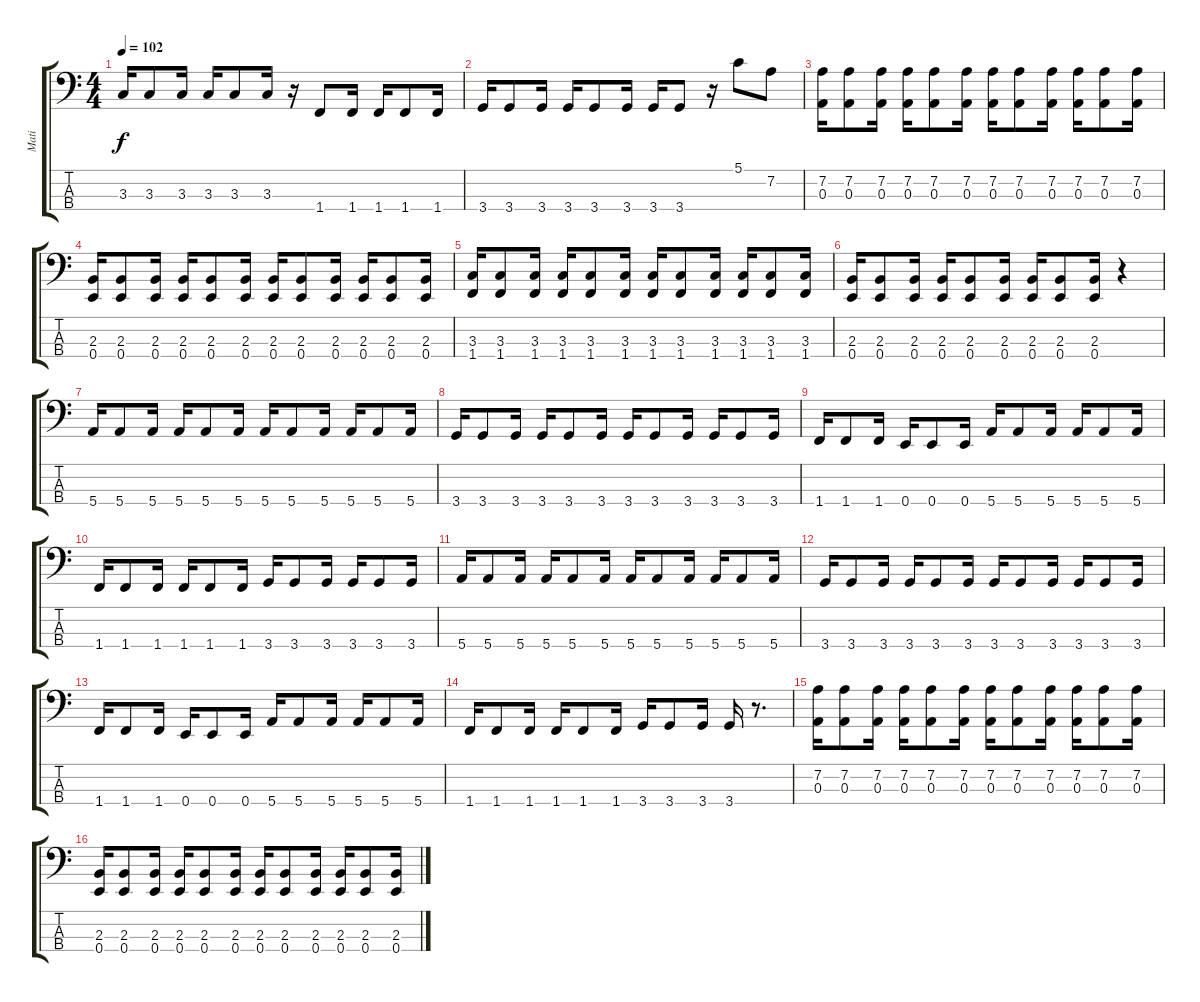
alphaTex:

\track ("Mati" "Mati") {instrument electricbasspick}
\staff {score tabs}
\tuning (G2 D2 A1 E1) {hide}
\ts (4 4)
\tempo 102
\clef f4
\ks c
3.3.16{dy f} 3.3.8 3.3.16 3.3.16 3.3.8 3.3.16 r.16 1.4.8 1.4.16 1.4.16 1.4.8 1.4.16 |
3.4.16 3.4.8 3.4.16 3.4.16 3.4.8 3.4.16 3.4.16 3.4.8 r.16 5.1.8 7.2.8 |
(7.2 0.3).16 (7.2 0.3).8 (7.2 0.3).16 (7.2 0.3).16 (7.2 0.3).8 (7.2 0.3).16 (7.2 0.3).16 (7.2 0.3).8 (7.2 0.3).16 (7.2 0.3).16 (7.2 0.3).8 (7.2 0.3).16 |
(2.3 0.4).16 (2.3 0.4).8 (2.3 0.4).16 (2.3 0.4).16 (2.3 0.4).8 (2.3 0.4).16 (2.3 0.4).16 (2.3 0.4).8 (2.3 0.4).16 (2.3 0.4).16 (2.3 0.4).8 (2.3 0.4).16 |
(3.3 1.4).16 (3.3 1.4).8 (3.3 1.4).16 (3.3 1.4).16 (3.3 1.4).8 (3.3 1.4).16 (3.3 1.4).16 (3.3 1.4).8 (3.3 1.4).16 (3.3 1.4).16 (3.3 1.4).8 (3.3 1.4).16 |
(2.3 0.4).16 (2.3 0.4).8 (2.3 0.4).16 (2.3 0.4).16 (2.3 0.4).8 (2.3 0.4).16 (2.3 0.4).16 (2.3 0.4).8 (2.3 0.4).16 r.4 |
5.4.16 5.4.8 5.4.16 5.4.16 5.4.8 5.4.16 5.4.16 5.4.8 5.4.16 5.4.16 5.4.8 5.4.16 |
3.4.16 3.4.8 3.4.16 3.4.16 3.4.8 3.4.16 3.4.16 3.4.8 3.4.16 3.4.16 3.4.8 3.4.16 |
1.4.16 1.4.8 1.4.16 0.4.16 0.4.8 0.4.16 5.4.16 5.4.8 5.4.16 5.4.16 5.4.8 5.4.16 |
1.4.16 1.4.8 1.4.16 1.4.16 1.4.8 1.4.16 3.4.16 3.4.8 3.4.16 3.4.16 3.4.8 3.4.16 |
5.4.16 5.4.8 5.4.16 5.4.16 5.4.8 5.4.16 5.4.16 5.4.8 5.4.16 5.4.16 5.4.8 5.4.16 |
3.4.16 3.4.8 3.4.16 3.4.16 3.4.8 3.4.16 3.4.16 3.4.8 3.4.16 3.4.16 3.4.8 3.4.16 |
1.4.16 1.4.8 1.4.16 0.4.16 0.4.8 0.4.16 5.4.16 5.4.8 5.4.16 5.4.16 5.4.8 5.4.16 |
1.4.16 1.4.8 1.4.16 1.4.16 1.4.8 1.4.16 3.4.16 3.4.8 3.4.16 3.4.16 r.8{d} |
(7.2 0.3).16 (7.2 0.3).8 (7.2 0.3).16 (7.2 0.3).16 (7.2 0.3).8 (7.2 0.3).16 (7.2 0.3).16 (7.2 0.3).8 (7.2 0.3).16 (7.2 0.3).16 (7.2 0.3).8 (7.2 0.3).16 |
(2.3 0.4).16 (2.3 0.4).8 (2.3 0.4).16 (2.3 0.4).16 (2.3 0.4).8 (2.3 0.4).16 (2.3 0.4).16 (2.3 0.4).8 (2.3 0.4).16 (2.3 0.4).16 (2.3 0.4).8 (2.3 0.4).16
